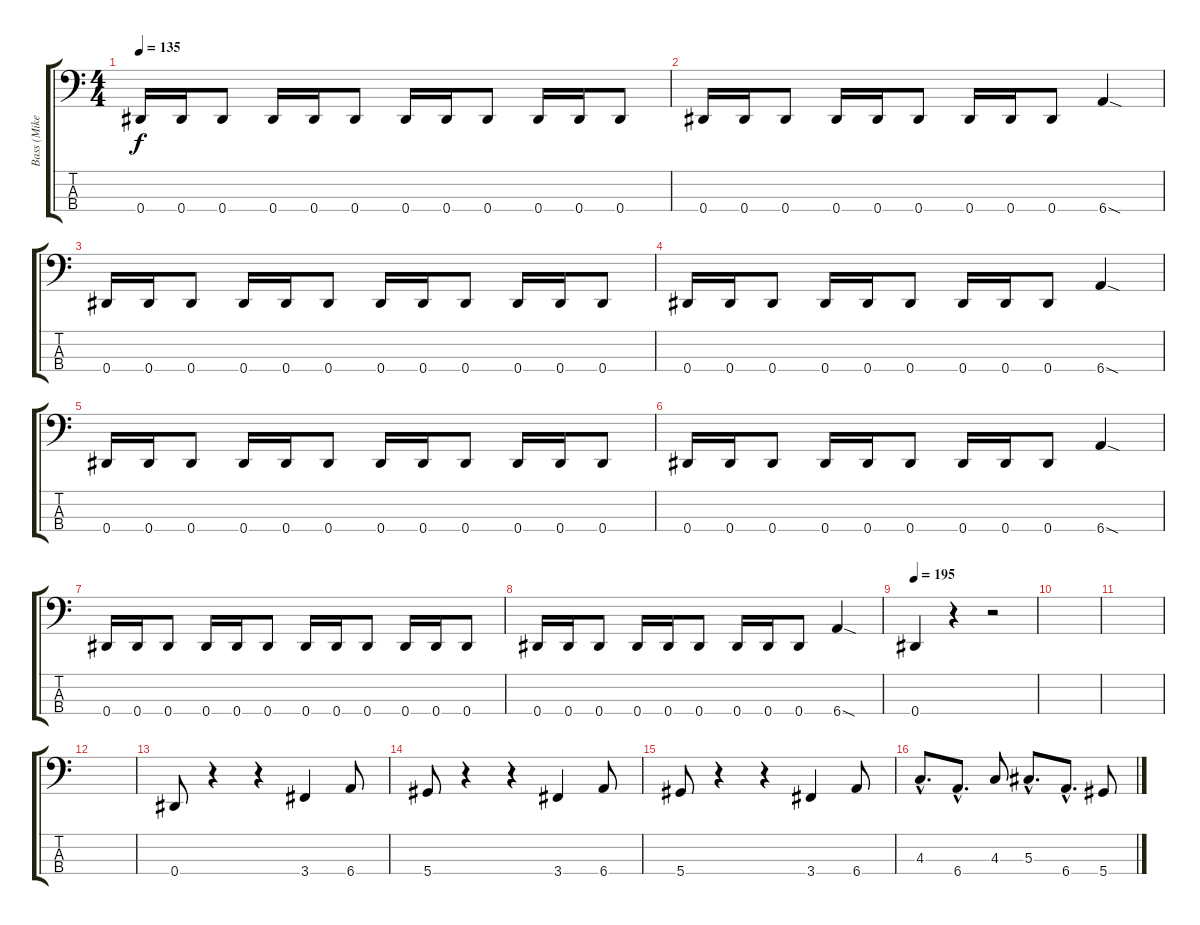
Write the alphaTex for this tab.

\track ("Bass (Mike)" "Bass (Mike") {instrument electricbasspick}
\staff {score tabs}
\tuning (Gb2 Db2 Ab1 Eb1) {hide}
\ts (4 4)
\tempo 135
\clef f4
\ks c
0.4.16{dy f} 0.4.16 0.4.8 0.4.16 0.4.16 0.4.8 0.4.16 0.4.16 0.4.8 0.4.16 0.4.16 0.4.8 |
0.4.16 0.4.16 0.4.8 0.4.16 0.4.16 0.4.8 0.4.16 0.4.16 0.4.8 6.4{sod}.4 |
0.4.16 0.4.16 0.4.8 0.4.16 0.4.16 0.4.8 0.4.16 0.4.16 0.4.8 0.4.16 0.4.16 0.4.8 |
0.4.16 0.4.16 0.4.8 0.4.16 0.4.16 0.4.8 0.4.16 0.4.16 0.4.8 6.4{sod}.4 |
0.4.16 0.4.16 0.4.8 0.4.16 0.4.16 0.4.8 0.4.16 0.4.16 0.4.8 0.4.16 0.4.16 0.4.8 |
0.4.16 0.4.16 0.4.8 0.4.16 0.4.16 0.4.8 0.4.16 0.4.16 0.4.8 6.4{sod}.4 |
0.4.16 0.4.16 0.4.8 0.4.16 0.4.16 0.4.8 0.4.16 0.4.16 0.4.8 0.4.16 0.4.16 0.4.8 |
0.4.16 0.4.16 0.4.8 0.4.16 0.4.16 0.4.8 0.4.16 0.4.16 0.4.8 6.4{sod}.4 |
\tempo 195
0.4.4 r.4 r.2 |
|
|
|
0.4.8 r.4 r.4 3.4.4 6.4.8 |
5.4.8 r.4 r.4 3.4.4 6.4.8 |
5.4.8 r.4 r.4 3.4.4 6.4.8 |
4.3{hac}.8{d} 6.4{hac}.8{d} 4.3.8 5.3{hac}.8{d} 6.4{hac}.8{d} 5.4.8
